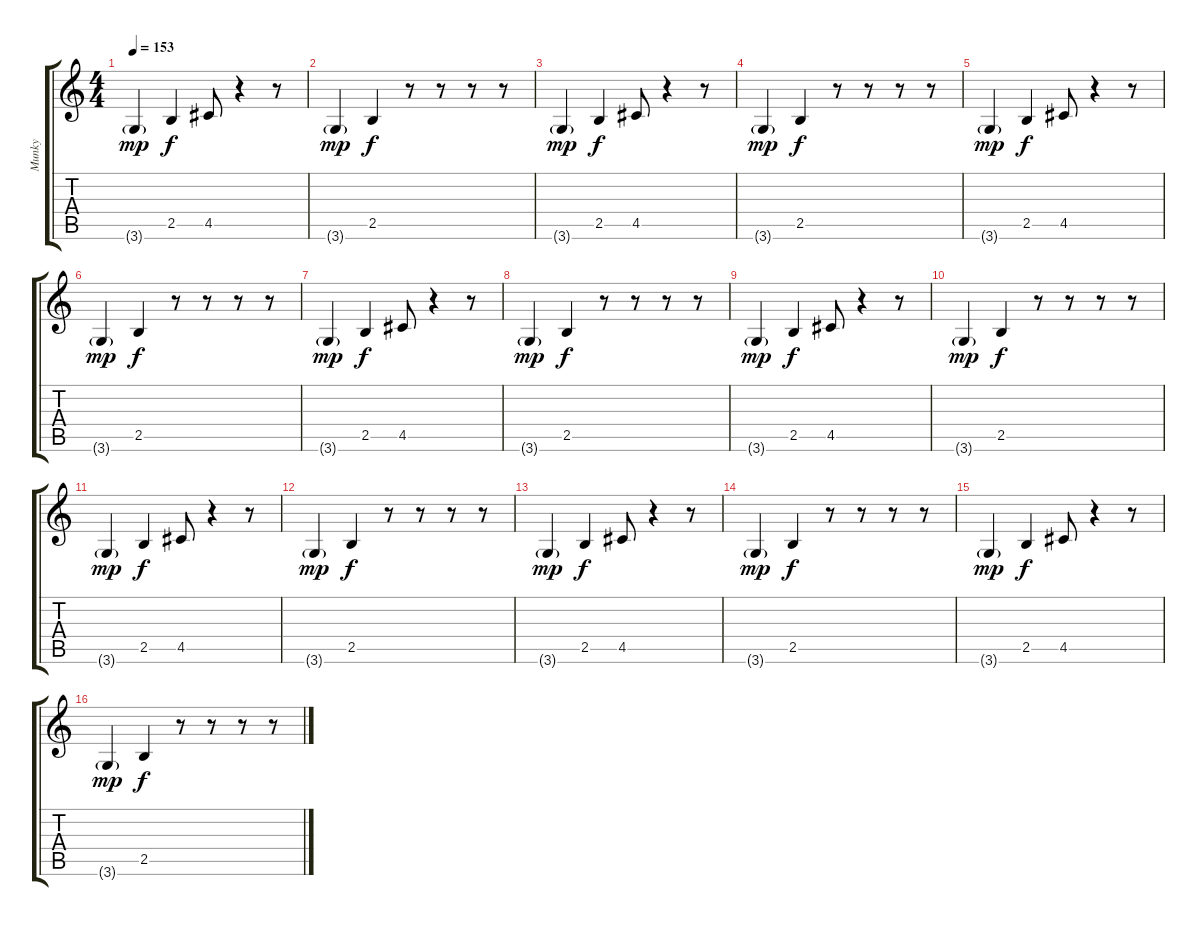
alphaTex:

\track ("Munky" "Munky") {instrument electricguitarmuted}
\staff {score tabs}
\tuning (E4 Db4 A3 E3 A2 E2) {hide}
\ts (4 4)
\tempo 153
\clef g2
\ks c
3.6{g}.4{dy mp} 2.5.4{dy f} 4.5.8 r.4 r.8 |
3.6{g}.4{dy mp} 2.5.4{dy f} r.8 r.8 r.8 r.8 |
3.6{g}.4{dy mp} 2.5.4{dy f} 4.5.8 r.4 r.8 |
3.6{g}.4{dy mp} 2.5.4{dy f} r.8 r.8 r.8 r.8 |
3.6{g}.4{dy mp} 2.5.4{dy f} 4.5.8 r.4 r.8 |
3.6{g}.4{dy mp} 2.5.4{dy f} r.8 r.8 r.8 r.8 |
3.6{g}.4{dy mp} 2.5.4{dy f} 4.5.8 r.4 r.8 |
3.6{g}.4{dy mp} 2.5.4{dy f} r.8 r.8 r.8 r.8 |
3.6{g}.4{dy mp} 2.5.4{dy f} 4.5.8 r.4 r.8 |
3.6{g}.4{dy mp} 2.5.4{dy f} r.8 r.8 r.8 r.8 |
3.6{g}.4{dy mp} 2.5.4{dy f} 4.5.8 r.4 r.8 |
3.6{g}.4{dy mp} 2.5.4{dy f} r.8 r.8 r.8 r.8 |
3.6{g}.4{dy mp} 2.5.4{dy f} 4.5.8 r.4 r.8 |
3.6{g}.4{dy mp} 2.5.4{dy f} r.8 r.8 r.8 r.8 |
3.6{g}.4{dy mp} 2.5.4{dy f} 4.5.8 r.4 r.8 |
3.6{g}.4{dy mp} 2.5.4{dy f} r.8 r.8 r.8 r.8
